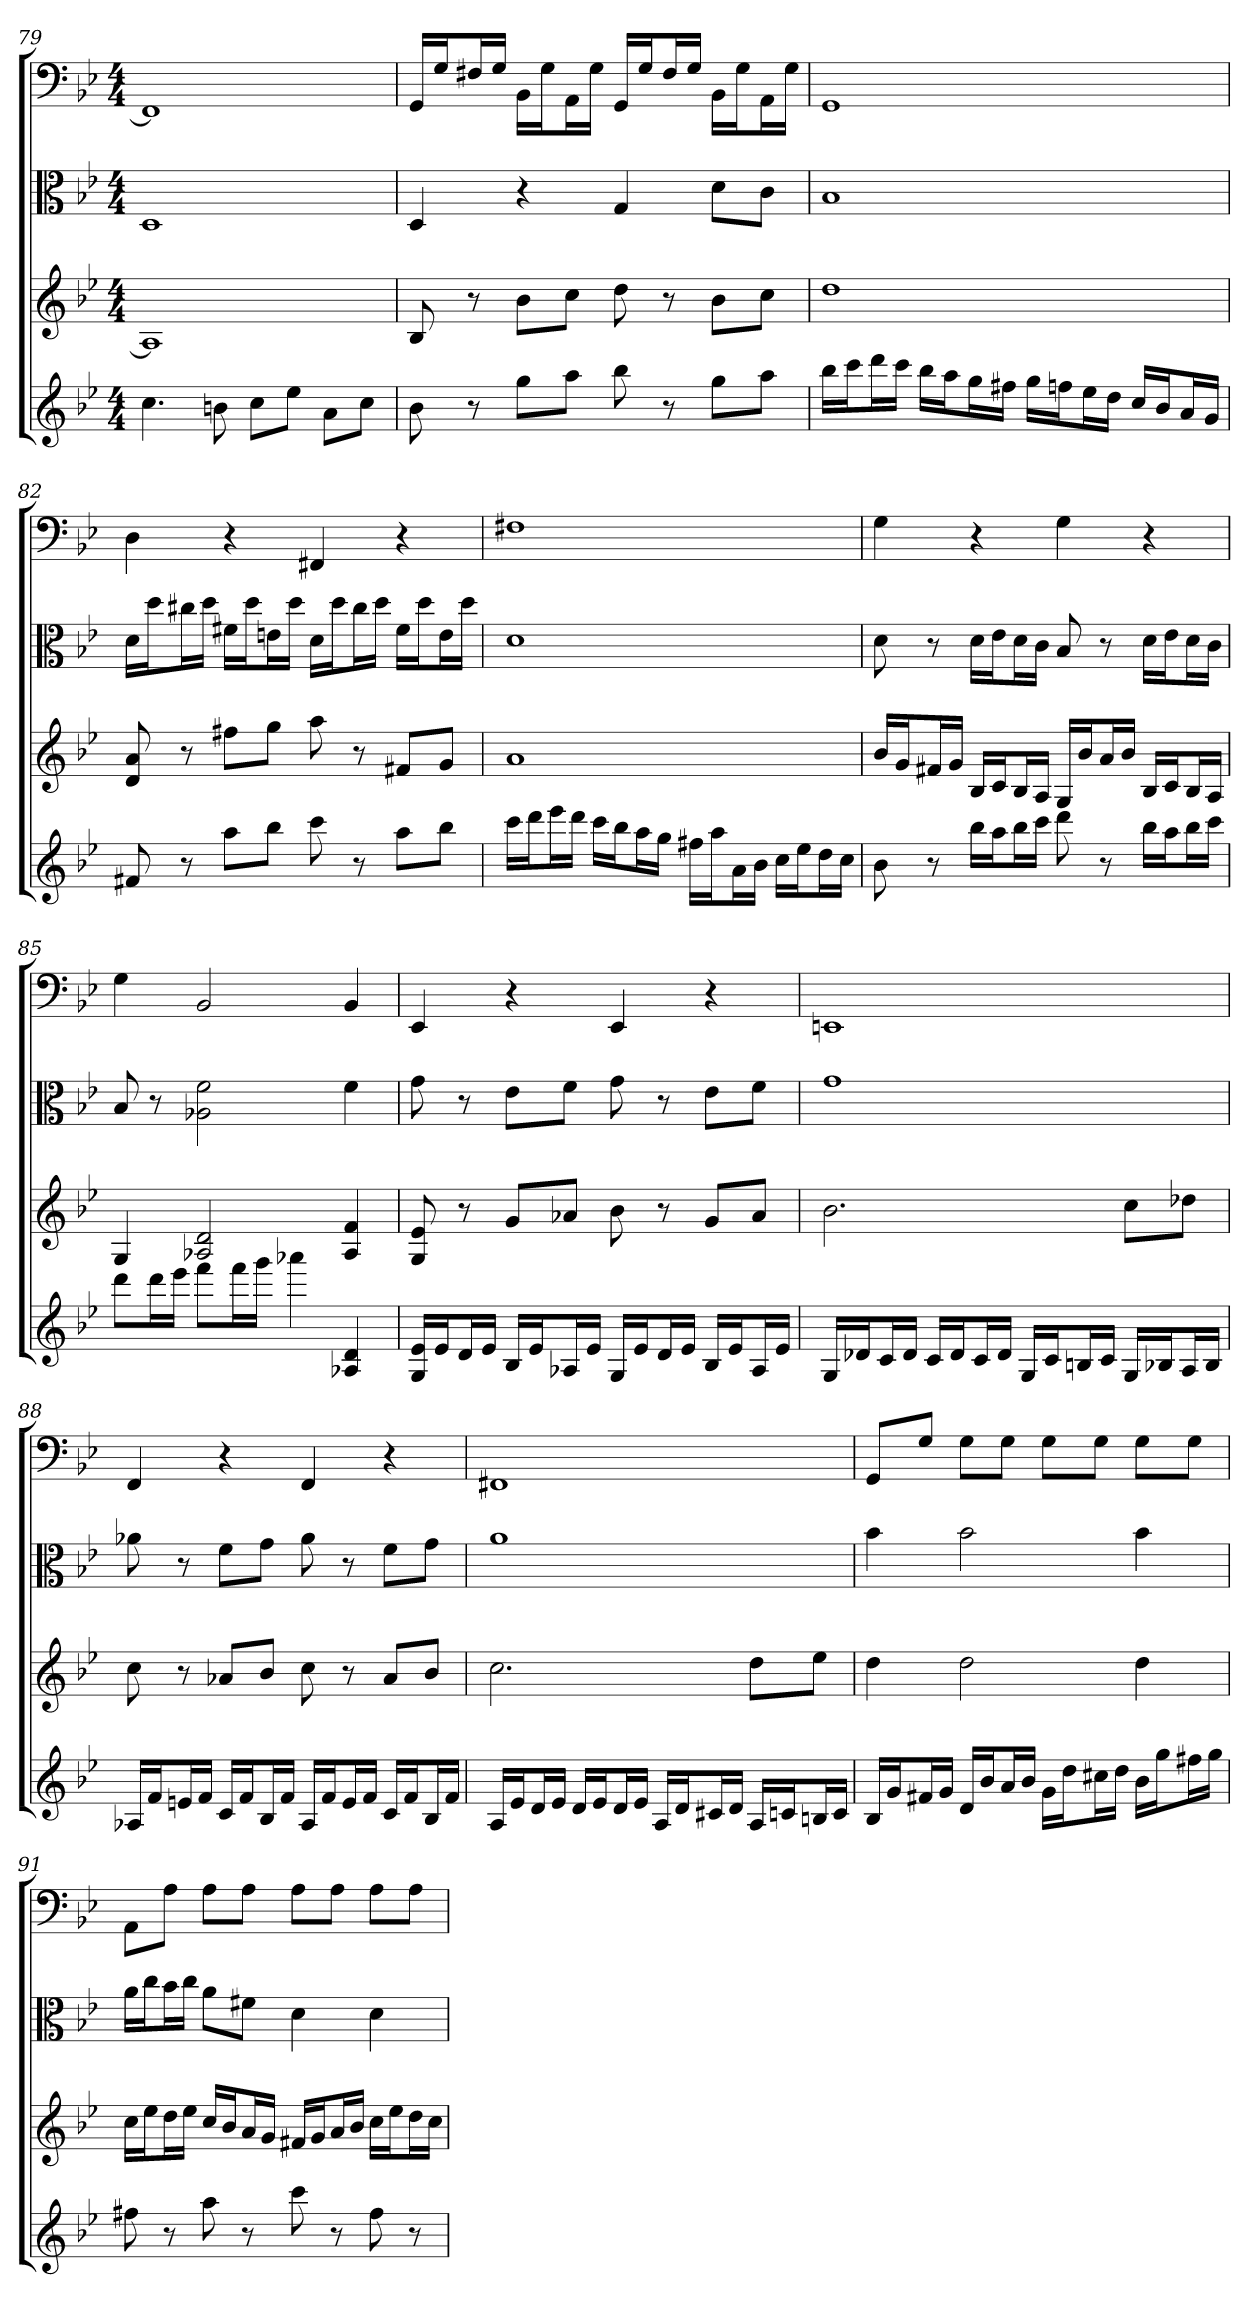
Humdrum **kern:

**kern	**kern	**kern	**kern
*part4	*part3	*part2	*part1
*staff4	*staff3	*staff2	*staff1
*	*	*clefC3	*clefF4
*k[b-e-]	*k[b-e-]	*k[b-e-]	*k[b-e-]
*B-:	*B-:	*B-:	*B-:
*M4/4	*M4/4	*M4/4	*M4/4
=79	=79	=79	=79
4.cc	1A]	1D	1FF#]
8bn	.	.	.
8ccL	.	.	.
8ee-J	.	.	.
8aL	.	.	.
8ccJ	.	.	.
=80	=80	=80	=80
8b-	8B-	4D	16GG/LL
.	.	.	16G/J
8r	8r	.	16F#X/L
.	.	.	16G/JJ
8ggL	8b-L	4r	16BB-\LL
.	.	.	16G\J
8aaJ	8ccJ	.	16AA\L
.	.	.	16G\JJ
8bb-	8dd	4G	16GG/LL
.	.	.	16G/J
8r	8r	.	16F#/L
.	.	.	16G/JJ
8ggL	8b-L	8d\L	16BB-\LL
.	.	.	16G\J
8aaJ	8ccJ	8c\J	16AA\L
.	.	.	16G\JJ
=81	=81	=81	=81
16bb-LL	1dd	1B-	1GG
16cccJ	.	.	.
16dddL	.	.	.
16cccJJ	.	.	.
16bb-LL	.	.	.
16aaJ	.	.	.
16ggL	.	.	.
16ff#XJJ	.	.	.
16ggLL	.	.	.
16ffnJ	.	.	.
16ee-L	.	.	.
16ddJJ	.	.	.
16ccLL	.	.	.
16b-J	.	.	.
16aL	.	.	.
16gJJ	.	.	.
=82	=82	=82	=82
8f#X	8d 8a	16d\LL	4D
.	.	16dd\J	.
8r	8r	16cc#X\L	.
.	.	16dd\JJ	.
8aaL	8ff#XL	16f#X\LL	4r
.	.	16dd\J	.
8bb-J	8ggJ	16en\L	.
.	.	16dd\JJ	.
8ccc	8aa	16d\LL	4FF#X
.	.	16dd\J	.
8r	8r	16cc#\L	.
.	.	16dd\JJ	.
8aaL	8f#XL	16f#\LL	4r
.	.	16dd\J	.
8bb-J	8gJ	16e\L	.
.	.	16dd\JJ	.
=83	=83	=83	=83
16cccLL	1a	1d	1F#X
16dddJ	.	.	.
16eee-L	.	.	.
16dddJJ	.	.	.
16cccLL	.	.	.
16bb-J	.	.	.
16aaL	.	.	.
16ggJJ	.	.	.
16ff#XLL	.	.	.
16aaJ	.	.	.
16aL	.	.	.
16b-JJ	.	.	.
16ccLL	.	.	.
16ee-J	.	.	.
16ddL	.	.	.
16ccJJ	.	.	.
=84	=84	=84	=84
8b-	16b-LL	8d	4G
.	16gJ	.	.
8r	16f#XL	8r	.
.	16gJJ	.	.
16bb-LL	16B-LL	16d\LL	4r
16aaJ	16cJ	16e-\J	.
16bb-L	16B-L	16d\L	.
16cccJJ	16AJJ	16c\JJ	.
8ddd	16GLL	8B-	4G
.	16b-J	.	.
8r	16aL	8r	.
.	16b-JJ	.	.
16bb-LL	16B-LL	16d\LL	4r
16aaJ	16cJ	16e-\J	.
16bb-L	16B-L	16d\L	.
16cccJJ	16AJJ	16c\JJ	.
=85	=85	=85	=85
8dddL	4G	8B-	4G
16dddL	.	8r	.
16eee-JJ	.	.	.
8fffL	2A-X 2d	2A-X 2f	2BB-
16fffL	.	.	.
16gggJJ	.	.	.
4aaa-X	.	.	.
4A-X 4d	4A- 4f	4f	4BB-
=86	=86	=86	=86
16G 16e-LL	8G 8e-	8g	4EE-
16e-J	.	.	.
16dL	8r	8r	.
16e-JJ	.	.	.
16B-LL	8gL	8e-\L	4r
16e-J	.	.	.
16A-XL	8a-XJ	8f\J	.
16e-JJ	.	.	.
16GLL	8b-	8g	4EE-
16e-J	.	.	.
16dL	8r	8r	.
16e-JJ	.	.	.
16B-LL	8gL	8e-\L	4r
16e-J	.	.	.
16A-L	8a-J	8f\J	.
16e-JJ	.	.	.
=87	=87	=87	=87
16GLL	2.b-	1g	1EEn
16d-XJ	.	.	.
16cL	.	.	.
16d-JJ	.	.	.
16cLL	.	.	.
16d-J	.	.	.
16cL	.	.	.
16d-JJ	.	.	.
16GLL	.	.	.
16cJ	.	.	.
16BnL	.	.	.
16cJJ	.	.	.
16GLL	8ccL	.	.
16B-XJ	.	.	.
16AL	8dd-XJ	.	.
16B-JJ	.	.	.
=88	=88	=88	=88
16A-XLL	8cc	8a-X	4FF
16fJ	.	.	.
16enL	8r	8r	.
16fJJ	.	.	.
16cLL	8a-XL	8f\L	4r
16fJ	.	.	.
16B-L	8b-J	8g\J	.
16fJJ	.	.	.
16A-LL	8cc	8a-	4FF
16fJ	.	.	.
16eL	8r	8r	.
16fJJ	.	.	.
16cLL	8a-L	8f\L	4r
16fJ	.	.	.
16B-L	8b-J	8g\J	.
16fJJ	.	.	.
=89	=89	=89	=89
16ALL	2.cc	1a	1FF#X
16e-J	.	.	.
16dL	.	.	.
16e-JJ	.	.	.
16dLL	.	.	.
16e-J	.	.	.
16dL	.	.	.
16e-JJ	.	.	.
16ALL	.	.	.
16dJ	.	.	.
16c#XL	.	.	.
16dJJ	.	.	.
16ALL	8ddL	.	.
16cnJ	.	.	.
16BnL	8ee-J	.	.
16cJJ	.	.	.
=90	=90	=90	=90
16B-LL	4dd	4b-	8GG/L
16gJ	.	.	.
16f#XL	.	.	8G/J
16gJJ	.	.	.
16dLL	2dd	2b-	8G\L
16b-J	.	.	.
16aL	.	.	8G\J
16b-JJ	.	.	.
16gLL	.	.	8G\L
16ddJ	.	.	.
16cc#XL	.	.	8G\J
16ddJJ	.	.	.
16b-LL	4dd	4b-	8G\L
16ggJ	.	.	.
16ff#XL	.	.	8G\J
16ggJJ	.	.	.
=91	=91	=91	=91
8ff#X	16ccLL	16a\LL	8AA\L
.	16ee-J	16cc\J	.
8r	16ddL	16b-\L	8A\J
.	16ee-JJ	16cc\JJ	.
8aa	16ccLL	8a\L	8A\L
.	16b-J	.	.
8r	16aL	8f#X\J	8A\J
.	16gJJ	.	.
8ccc	16f#XLL	4d	8A\L
.	16gJ	.	.
8r	16aL	.	8A\J
.	16b-JJ	.	.
8ff#	16ccLL	4d	8A\L
.	16ee-J	.	.
8r	16ddL	.	8A\J
.	16ccJJ	.	.
=	=	=	=
*-	*-	*-	*-
